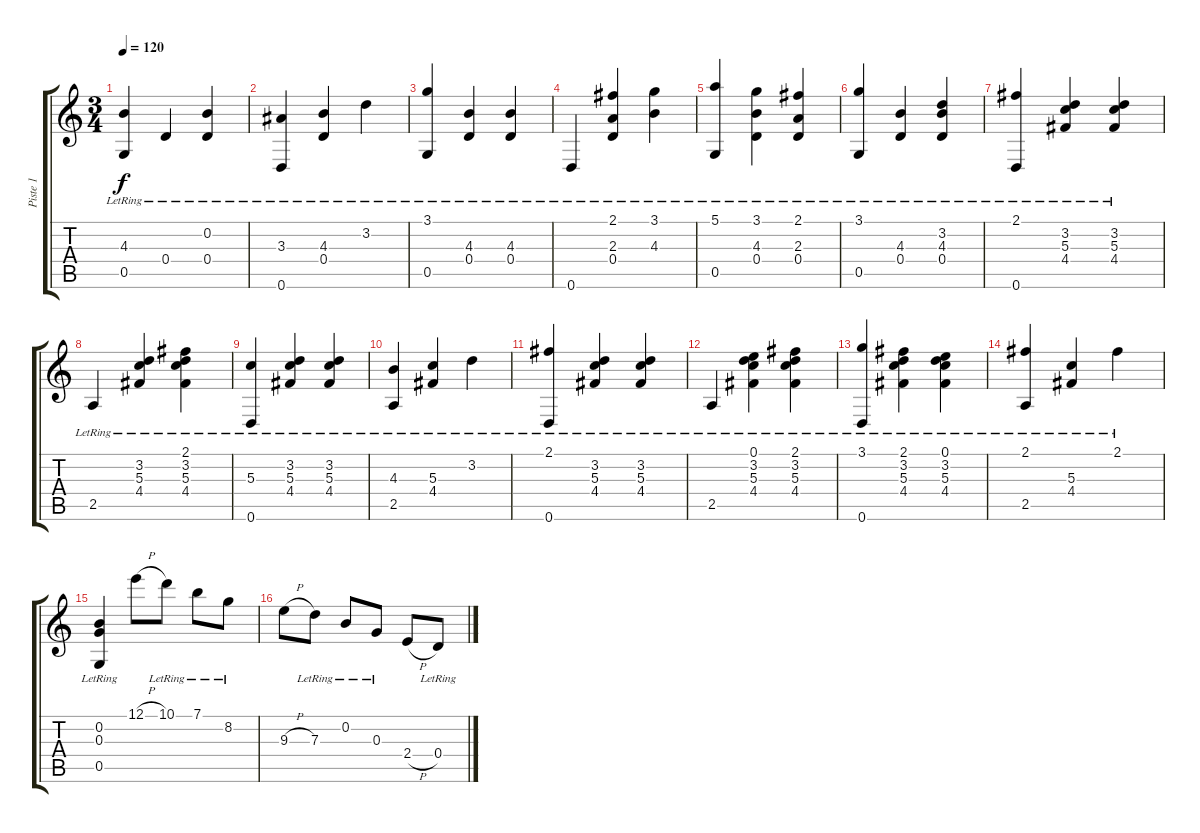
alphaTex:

\track ("Piste 1" "Piste 1") {instrument acousticguitarnylon}
\staff {score tabs}
\tuning (E4 B3 G3 D3 G2 D2) {hide}
\ts (3 4)
\tempo 120
\clef g2
\ks c
(4.3{lr} 0.5{lr}).4{dy f} 0.4{lr}.4 (0.2{lr} 0.4{lr}).4 |
(3.3{lr} 0.6{lr}).4 (4.3{lr} 0.4{lr}).4 3.2{lr}.4 |
(3.1{lr} 0.5{lr}).4 (4.3{lr} 0.4{lr}).4 (4.3{lr} 0.4{lr}).4 |
0.6{lr}.4 (2.1{lr} 2.3{lr} 0.4{lr}).4 (3.1{lr} 4.3{lr}).4 |
(5.1{lr} 0.5{lr}).4 (3.1{lr} 4.3{lr} 0.4{lr}).4 (2.1{lr} 2.3{lr} 0.4{lr}).4 |
(3.1{lr} 0.5{lr}).4 (4.3{lr} 0.4{lr}).4 (3.2{lr} 4.3{lr} 0.4{lr}).4 |
(2.1{lr} 0.6{lr}).4 (3.2{lr} 5.3{lr} 4.4{lr}).4 (3.2{lr} 5.3{lr} 4.4{lr}).4 |
2.5{lr}.4 (3.2{lr} 5.3{lr} 4.4{lr}).4 (2.1{lr} 3.2{lr} 5.3{lr} 4.4{lr}).4 |
(5.3{lr} 0.6{lr}).4 (3.2{lr} 5.3{lr} 4.4{lr}).4 (3.2{lr} 5.3{lr} 4.4{lr}).4 |
(4.3{lr} 2.5{lr}).4 (5.3{lr} 4.4{lr}).4 3.2{lr}.4 |
(2.1{lr} 0.6{lr}).4 (3.2{lr} 5.3{lr} 4.4{lr}).4 (3.2{lr} 5.3{lr} 4.4{lr}).4 |
2.5{lr}.4 (0.1{lr} 3.2{lr} 5.3{lr} 4.4{lr}).4 (2.1{lr} 3.2{lr} 5.3{lr} 4.4{lr}).4 |
(3.1{lr} 0.6{lr}).4 (2.1{lr} 3.2{lr} 5.3{lr} 4.4{lr}).4 (0.1{lr} 3.2{lr} 5.3{lr} 4.4{lr}).4 |
(2.1{lr} 2.5{lr}).4 (5.3{lr} 4.4{lr}).4 2.1{lr}.4 |
(0.2{lr} 0.3{lr} 0.5{lr}).4 12.1{h}.8 10.1{lr}.8 7.1{lr}.8 8.2{lr}.8 |
9.3{h}.8 7.3{lr}.8 0.2{lr}.8 0.3{lr}.8 2.4{h}.8 0.4{lr}.8
